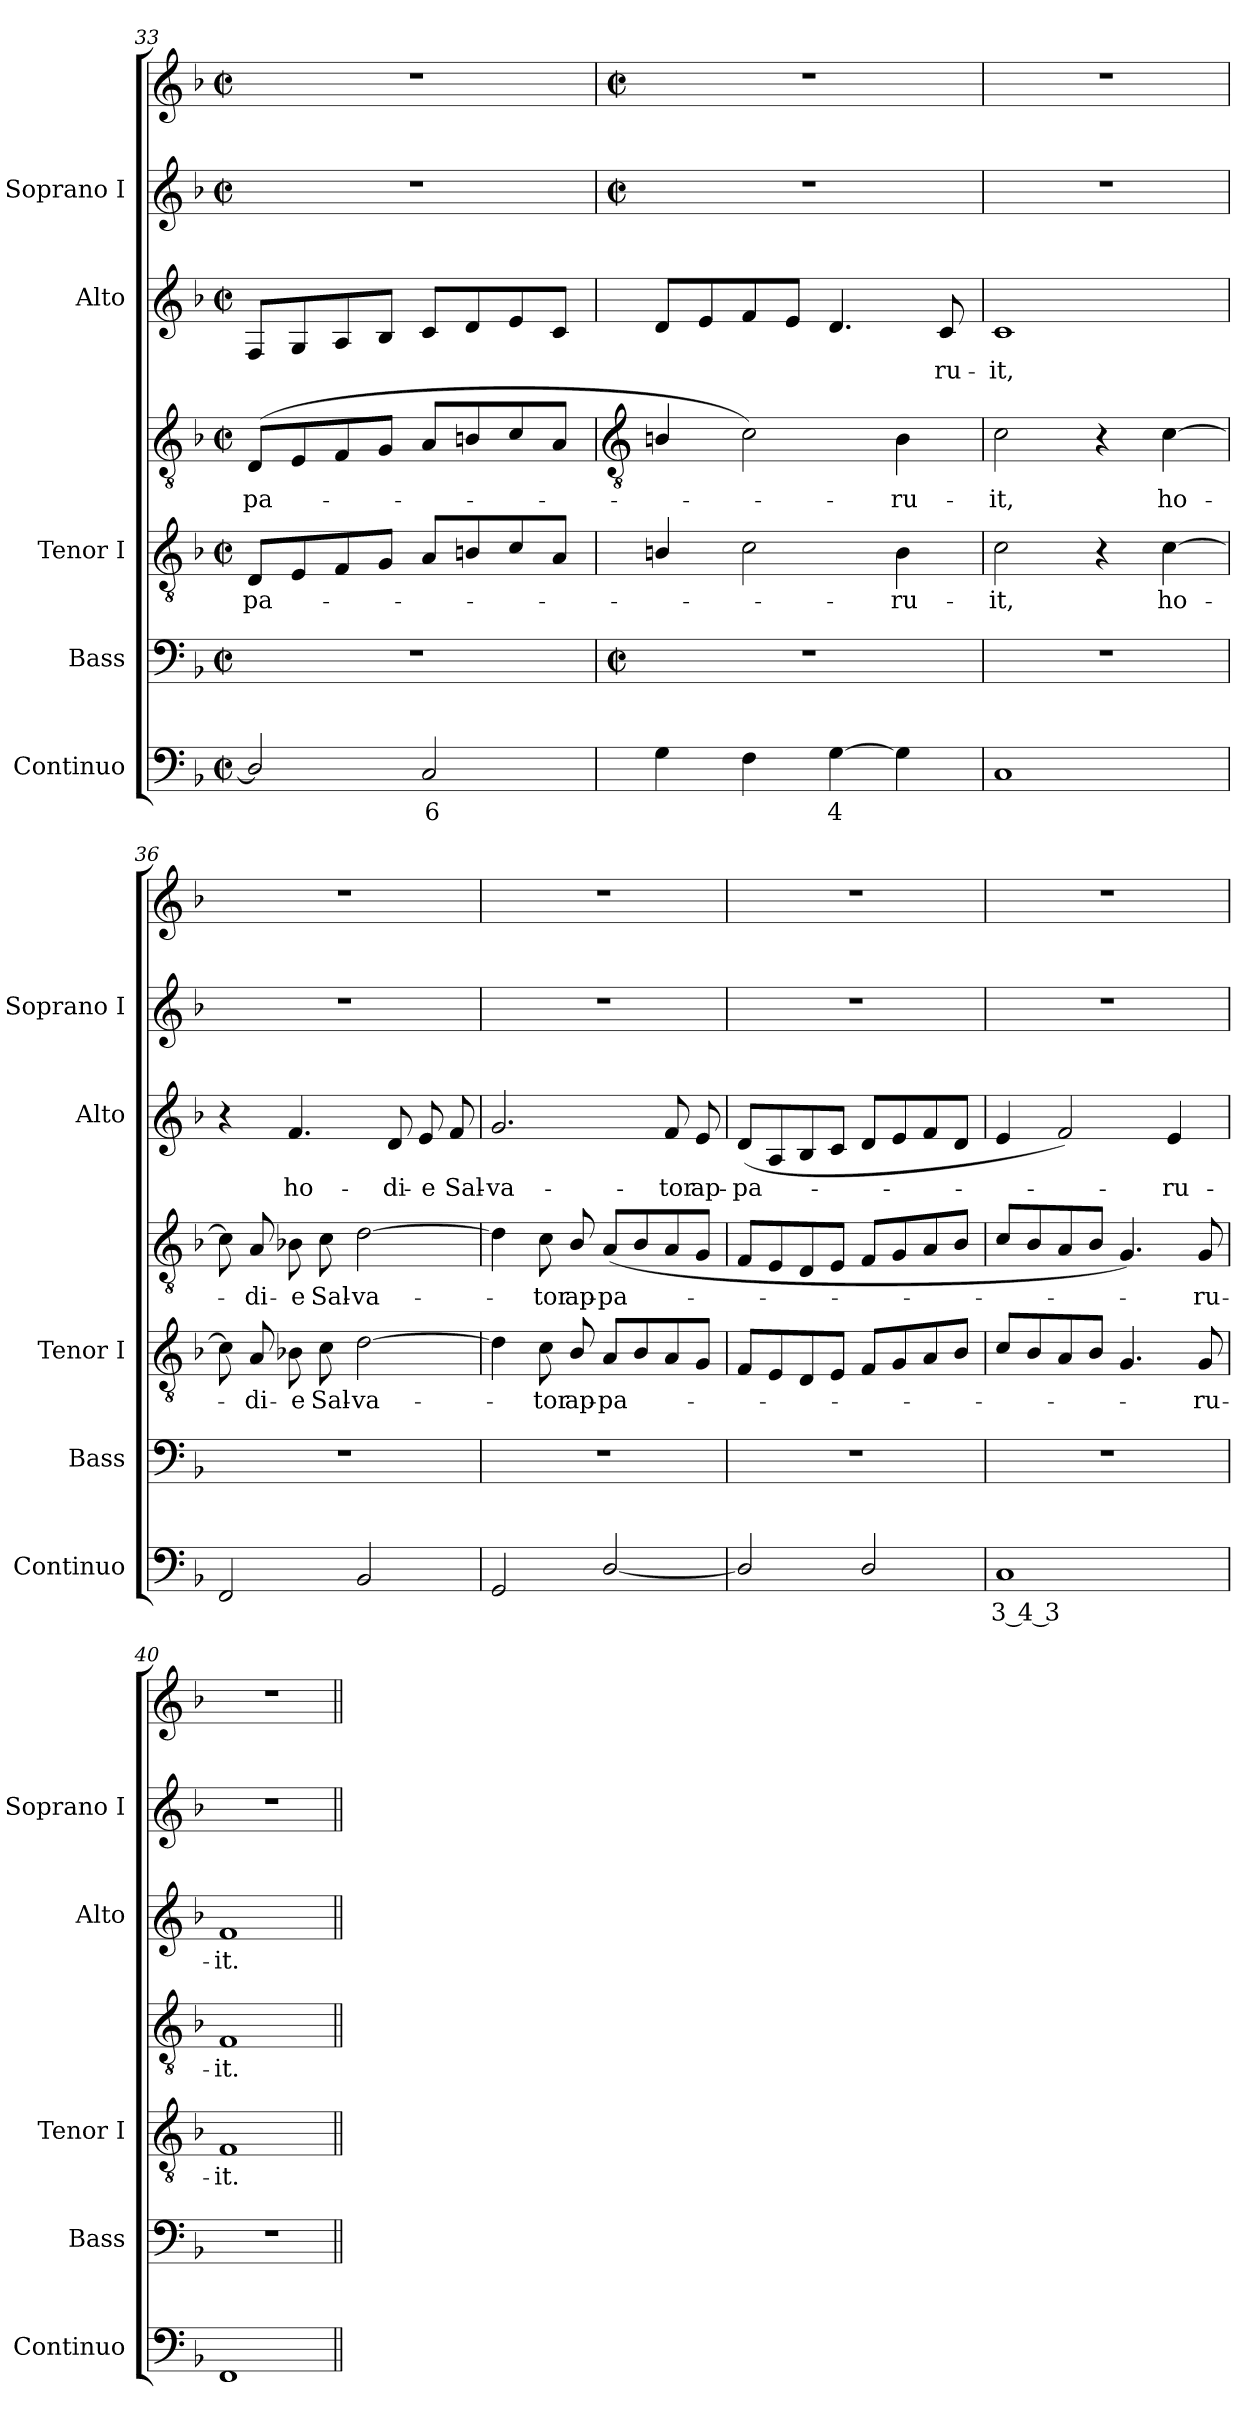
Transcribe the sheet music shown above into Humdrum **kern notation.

**kern	**text	**kern	**kern	**text	**kern	**text	**kern	**text	**kern	**kern
*part5	*part5	*part4	*part3	*part3	*part3	*part3	*part2	*part2	*part1	*part1
*staff7	*staff7	*staff6	*staff5	*staff5	*staff4	*staff4	*staff3	*staff3	*staff2	*staff1
*I"Continuo	*	*I"Bass	*I"Tenor I	*	*	*	*I"Alto	*	*I"Soprano I	*
*I'Continuo	*	*I'Bass	*I'Tenor I	*	*	*	*I'Alto	*	*I'Soprano I	*
*clefF4	*	*clefF4	*clefGv2	*	*clefGv2	*	*clefG2	*	*clefG2	*clefG2
*k[b-]	*	*k[b-]	*k[b-]	*	*k[b-]	*	*k[b-]	*	*k[b-]	*k[b-]
*F:	*	*F:	*F:	*	*F:	*	*F:	*	*F:	*F:
*M2/2	*	*M2/2	*M2/2	*	*M2/2	*	*M2/2	*	*M2/2	*M2/2
*met(c|)	*	*met(c|)	*met(c|)	*	*met(c|)	*	*met(c|)	*	*met(c|)	*met(c|)
=33	=33	=33	=33	=33	=33	=33	=33	=33	=33	=33
!	!	!	!	!LO:LY:b	!	!LO:LY:b	!	!	!	!
2D/]	.	1r	8DL	-pa-	(<8DL	-pa-	8FL	.	1r	1r
.	.	.	8E	.	8E	.	8G	.	.	.
.	.	.	8F	.	8F	.	8A	.	.	.
.	.	.	8GJ	.	8GJ	.	8B-J	.	.	.
!	!LO:LY:b	!	!	!	!	!	!	!	!	!
2C	6	.	8A/L	.	8A/L	.	8cL	.	.	.
.	.	.	8Bn/	.	8Bn/	.	8d	.	.	.
.	.	.	8c/	.	8c/	.	8e	.	.	.
.	.	.	8A/J	.	8A/J	.	8cJ	.	.	.
!!LO:LB:g=z
=34	=34	=34	=34	=34	=34	=34	=34	=34	=34	=34
*	*	*	*	*	*clefGv2	*	*	*	*	*
*	*	*M2/2	*	*	*	*	*	*	*M2/2	*M2/2
*	*	*met(c|)	*	*	*	*	*	*	*met(c|)	*met(c|)
4G	.	1r	4Bn/	.	4Bn/	.	8dL	.	1r	1r
.	.	.	.	.	.	.	8e	.	.	.
4F	.	.	2c	.	2c)	.	8f	.	.	.
.	.	.	.	.	.	.	8eJ	.	.	.
!	!LO:LY:b	!	!	!	!	!	!	!	!	!
[4G	4	.	.	.	.	.	4.d	.	.	.
!	!	!	!	!LO:LY:b	!	!LO:LY:b	!	!	!	!
4G]	.	.	4B	ru-	4B	ru-	.	.	.	.
!	!	!	!	!	!	!	!	!LO:LY:b	!	!
.	.	.	.	.	.	.	8c	ru-	.	.
=35	=35	=35	=35	=35	=35	=35	=35	=35	=35	=35
!	!	!	!	!LO:LY:b	!	!LO:LY:b	!	!LO:LY:b	!	!
1C	.	1r	2c	-it,	2c	-it,	1c	-it,	1r	1r
.	.	.	4r	.	4r	.	.	.	.	.
!	!	!	!	!LO:LY:b	!	!LO:LY:b	!	!	!	!
.	.	.	[4c	ho-	[4c	ho-	.	.	.	.
=36	=36	=36	=36	=36	=36	=36	=36	=36	=36	=36
2FF	.	1r	8c]	.	8c]	.	4r	.	1r	1r
!	!	!	!	!LO:LY:b	!	!LO:LY:b	!	!	!	!
.	.	.	8A	di-	8A	di-	.	.	.	.
!	!	!	!	!LO:LY:b	!	!LO:LY:b	!	!LO:LY:b	!	!
.	.	.	8B-X	-e	8B-X	-e	4.f	ho-	.	.
!	!	!	!	!LO:LY:b	!	!LO:LY:b	!	!	!	!
.	.	.	8c	Sal-	8c	Sal-	.	.	.	.
!	!	!	!	!LO:LY:b	!	!LO:LY:b	!	!	!	!
2BB-	.	.	[2d	-va-	[2d	-va-	.	.	.	.
!	!	!	!	!	!	!	!	!LO:LY:b	!	!
.	.	.	.	.	.	.	8d	-di-	.	.
!	!	!	!	!	!	!	!	!LO:LY:b	!	!
.	.	.	.	.	.	.	8e	-e	.	.
!	!	!	!	!	!	!	!	!LO:LY:b	!	!
.	.	.	.	.	.	.	8f	Sal-	.	.
=37	=37	=37	=37	=37	=37	=37	=37	=37	=37	=37
!	!	!	!	!	!	!	!	!LO:LY:b	!	!
2GG	.	1r	4d]	.	4d]	.	2.g	-va-	1r	1r
!	!	!	!	!LO:LY:b	!	!LO:LY:b	!	!	!	!
.	.	.	8c	tor	8c	tor	.	.	.	.
!	!	!	!	!LO:LY:b	!	!LO:LY:b	!	!	!	!
.	.	.	8B-/	ap-	8B-/	ap-	.	.	.	.
!	!	!	!	!LO:LY:b	!	!LO:LY:b	!	!	!	!
[2D/	.	.	8AL	-pa-	(<8AL	-pa-	.	.	.	.
.	.	.	8B-	.	8B-	.	.	.	.	.
!	!	!	!	!	!	!	!	!LO:LY:b	!	!
.	.	.	8A	.	8A	.	8f	-tor	.	.
!	!	!	!	!	!	!	!	!LO:LY:b	!	!
.	.	.	8GJ	.	8GJ	.	8e	ap-	.	.
=38	=38	=38	=38	=38	=38	=38	=38	=38	=38	=38
!	!	!	!	!	!	!	!	!LO:LY:b	!	!
2D/]	.	1r	8FL	.	8FL	.	(<8dL	-pa-	1r	1r
.	.	.	8E	.	8E	.	8A	.	.	.
.	.	.	8D	.	8D	.	8B-	.	.	.
.	.	.	8EJ	.	8EJ	.	8cJ	.	.	.
2D/	.	.	8FL	.	8FL	.	8dL	.	.	.
.	.	.	8G	.	8G	.	8e	.	.	.
.	.	.	8A	.	8A	.	8f	.	.	.
.	.	.	8B-J	.	8B-J	.	8dJ	.	.	.
=39	=39	=39	=39	=39	=39	=39	=39	=39	=39	=39
!	!LO:LY:b	!	!	!	!	!	!	!	!	!
1C	3 4 3	1r	8c/L	.	8c/L	.	4e	.	1r	1r
.	.	.	8B-/	.	8B-/	.	.	.	.	.
.	.	.	8A/	.	8A/	.	2f)	.	.	.
.	.	.	8B-/J	.	8B-/J	.	.	.	.	.
.	.	.	4.G	.	4.G)	.	.	.	.	.
!	!	!	!	!	!	!	!	!LO:LY:b	!	!
.	.	.	.	.	.	.	4e	ru-	.	.
!	!	!	!	!LO:LY:b	!	!LO:LY:b	!	!	!	!
.	.	.	8G	ru-	8G	ru-	.	.	.	.
=40	=40	=40	=40	=40	=40	=40	=40	=40	=40	=40
!	!	!	!	!LO:LY:b	!	!LO:LY:b	!	!LO:LY:b	!	!
1FF	.	1r	1F	-it.	1F	-it.	1f	-it.	1r	1r
=||	=||	=||	=||	=||	=||	=||	=||	=||	=||	=||
*-	*-	*-	*-	*-	*-	*-	*-	*-	*-	*-
